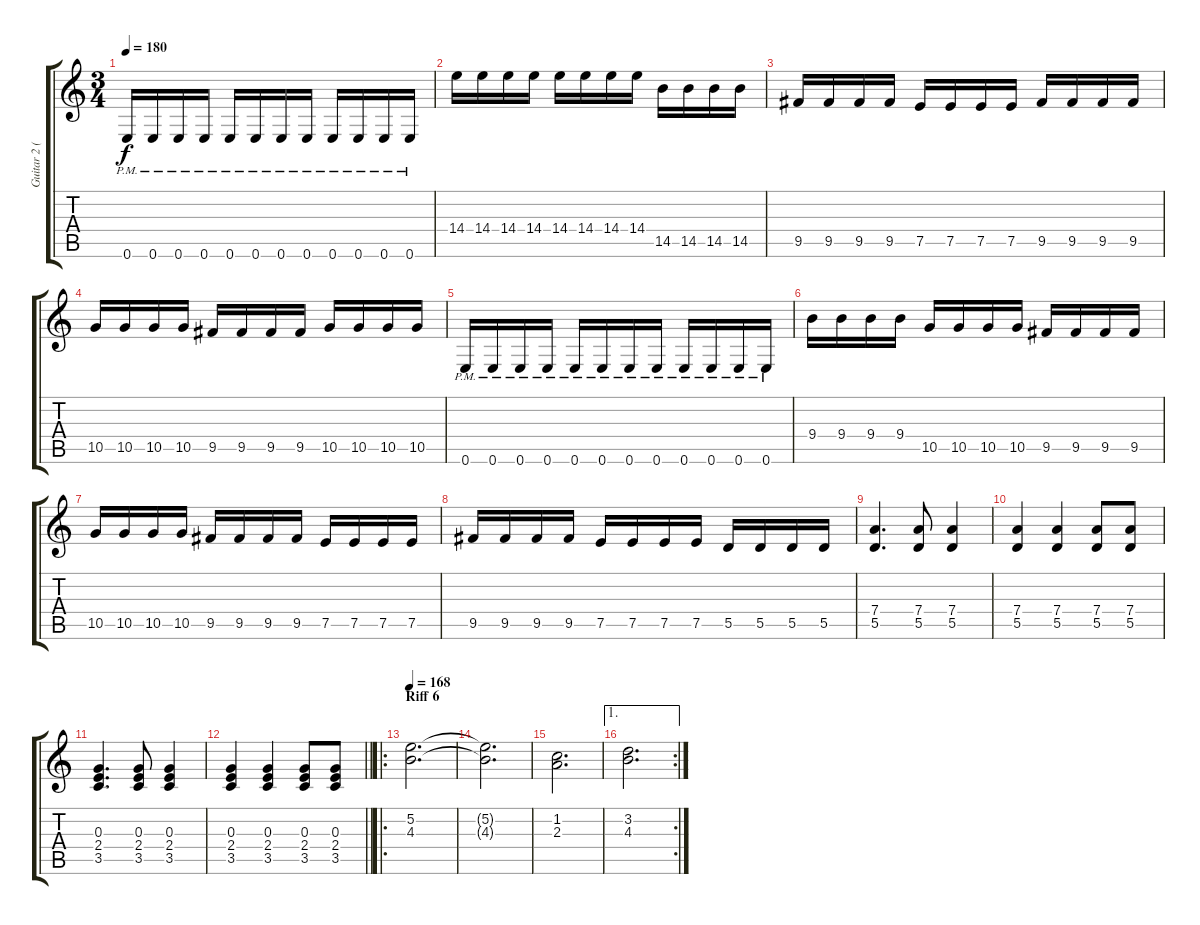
\track ("Guitar 2 (Rhythm)" "Guitar 2 (") {instrument distortionguitar}
\staff {score tabs}
\tuning (E4 B3 G3 D3 A2 E2) {hide}
\ts (3 4)
\tempo 180
\clef g2
\ks c
0.6{pm}.16{dy f} 0.6{pm}.16 0.6{pm}.16 0.6{pm}.16 0.6{pm}.16 0.6{pm}.16 0.6{pm}.16 0.6{pm}.16 0.6{pm}.16 0.6{pm}.16 0.6{pm}.16 0.6{pm}.16 |
14.4.16 14.4.16 14.4.16 14.4.16 14.4.16 14.4.16 14.4.16 14.4.16 14.5.16 14.5.16 14.5.16 14.5.16 |
9.5.16 9.5.16 9.5.16 9.5.16 7.5.16 7.5.16 7.5.16 7.5.16 9.5.16 9.5.16 9.5.16 9.5.16 |
10.5.16 10.5.16 10.5.16 10.5.16 9.5.16 9.5.16 9.5.16 9.5.16 10.5.16 10.5.16 10.5.16 10.5.16 |
0.6{pm}.16 0.6{pm}.16 0.6{pm}.16 0.6{pm}.16 0.6{pm}.16 0.6{pm}.16 0.6{pm}.16 0.6{pm}.16 0.6{pm}.16 0.6{pm}.16 0.6{pm}.16 0.6{pm}.16 |
9.4.16 9.4.16 9.4.16 9.4.16 10.5.16 10.5.16 10.5.16 10.5.16 9.5.16 9.5.16 9.5.16 9.5.16 |
10.5.16 10.5.16 10.5.16 10.5.16 9.5.16 9.5.16 9.5.16 9.5.16 7.5.16 7.5.16 7.5.16 7.5.16 |
9.5.16 9.5.16 9.5.16 9.5.16 7.5.16 7.5.16 7.5.16 7.5.16 5.5.16 5.5.16 5.5.16 5.5.16 |
(7.4 5.5).4{d} (7.4 5.5).8 (7.4 5.5).4 |
(7.4 5.5).4 (7.4 5.5).4 (7.4 5.5).8 (7.4 5.5).8 |
(0.3 2.4 3.5).4{d} (0.3 2.4 3.5).8 (0.3 2.4 3.5).4 |
\barLineRight lightlight
(0.3 2.4 3.5).4 (0.3 2.4 3.5).4 (0.3 2.4 3.5).8 (0.3 2.4 3.5).8 |
\ro
\section ("" "Riff 6")
\tempo 168
(5.2 4.3).2{d instrument electricguitarclean} |
(5.2{t} 4.3{t}).2{d} |
(1.2 2.3).2{d} |
\ae 1
\rc 2
(3.2 4.3).2{d}
